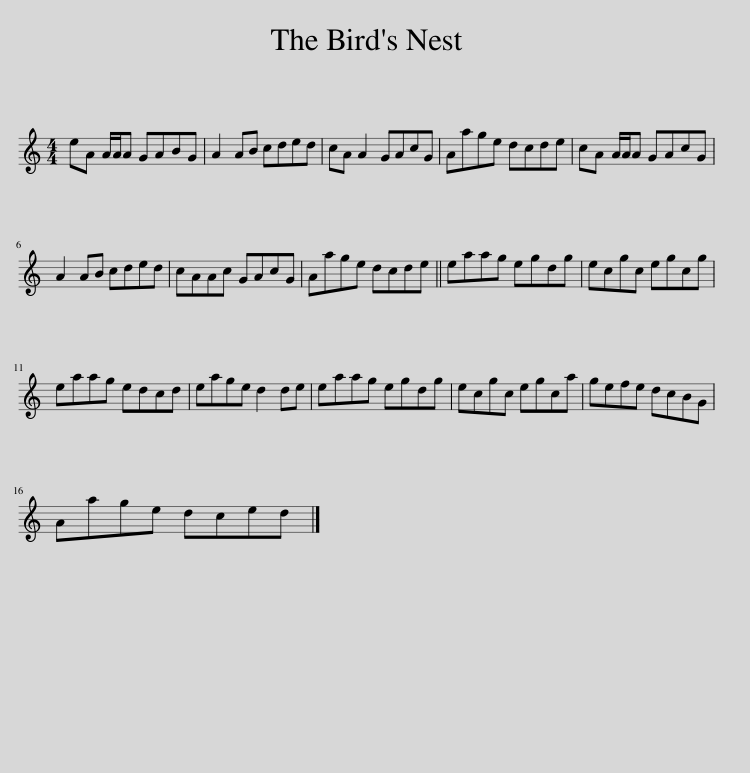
X:1
L:1/8
M:4/4
I:linebreak $
K:C
V:1 treble
V:1
 eA A/A/A GABG | A2 AB cded | cA A2 GAcG | Aage dcde | cA A/A/A GAcG |$ %5
 A2 AB cded | cAAc GAcG | Aage dcde || eaag egdg | ecgc egcg |$ %10
 eaag edcd | eage d2 de | eaag egdg | ecgc egca | gefe dcBG |$ %15
 Aage dced |] %16
